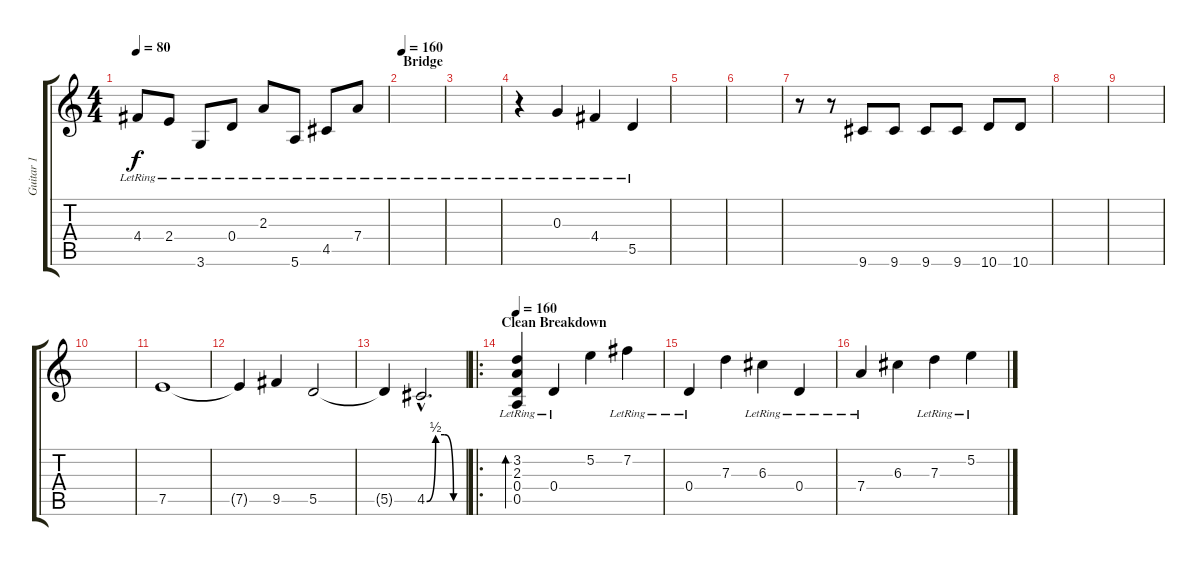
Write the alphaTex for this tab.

\track ("Guitar 1" "Guitar 1") {instrument acousticguitarnylon}
\staff {score tabs}
\tuning (E4 B3 G3 D3 A2 E2) {hide}
\ts (4 4)
\tempo 80
\clef g2
\ks c
4.4{lr}.8{dy f} 2.4{lr}.8 3.6{lr}.8 0.4{lr}.8 2.3{lr}.8 5.6{lr}.8 4.5{lr}.8 7.4{lr}.8 |
\section ("" "Bridge")
\tempo 160
|
|
r.4 0.3{lr}.4 4.4{lr}.4 5.5{lr}.4 |
|
|
r.8 r.8 9.6.8 9.6.8 9.6.8 9.6.8 10.6.8 10.6.8 |
|
|
|
7.5.1 |
7.5{t}.4 9.5.4 5.5.2 |
5.5{t}.4 4.5{be (custom 0 0 15 2 30 2 45 0 60 0) hac}.2{d} |
\ro
\section ("" "Clean Breakdown")
\tempo 160
(3.2{lr} 2.3{lr} 0.4 0.5).4{bd 240} 0.4{lr}.4 5.2.4 7.2{lr}.4 |
0.4{lr}.4 7.3.4 6.3{lr}.4 0.4{lr}.4 |
7.4{lr}.4 6.3.4 7.3{lr}.4 5.2{lr}.4
